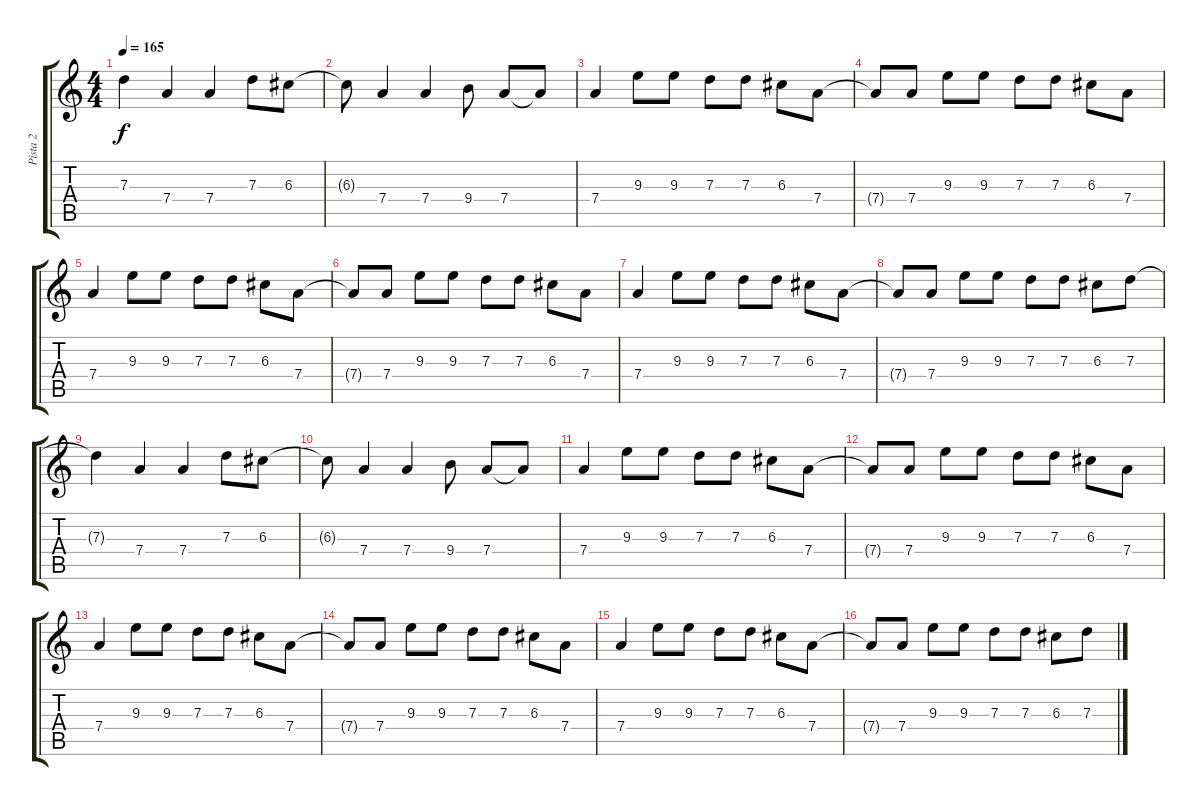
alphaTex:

\track ("Pista 2" "Pista 2") {instrument distortionguitar}
\staff {score tabs}
\tuning (E4 B3 G3 D3 A2 E2) {hide}
\ts (4 4)
\tempo 165
\clef g2
\ks c
7.3{t}.4{dy f} 7.4.4 7.4.4 7.3.8 6.3.8 |
6.3{t}.8 7.4.4 7.4.4 9.4.8 7.4.8 7.4{t}.8 |
7.4.4 9.3.8 9.3.8 7.3.8 7.3.8 6.3.8 7.4.8 |
7.4{t}.8 7.4.8 9.3.8 9.3.8 7.3.8 7.3.8 6.3.8 7.4.8 |
7.4.4 9.3.8 9.3.8 7.3.8 7.3.8 6.3.8 7.4.8 |
7.4{t}.8 7.4.8 9.3.8 9.3.8 7.3.8 7.3.8 6.3.8 7.4.8 |
7.4.4 9.3.8 9.3.8 7.3.8 7.3.8 6.3.8 7.4.8 |
7.4{t}.8 7.4.8 9.3.8 9.3.8 7.3.8 7.3.8 6.3.8 7.3.8 |
7.3{t}.4 7.4.4 7.4.4 7.3.8 6.3.8 |
6.3{t}.8 7.4.4 7.4.4 9.4.8 7.4.8 7.4{t}.8 |
7.4.4 9.3.8 9.3.8 7.3.8 7.3.8 6.3.8 7.4.8 |
7.4{t}.8 7.4.8 9.3.8 9.3.8 7.3.8 7.3.8 6.3.8 7.4.8 |
7.4.4 9.3.8 9.3.8 7.3.8 7.3.8 6.3.8 7.4.8 |
7.4{t}.8 7.4.8 9.3.8 9.3.8 7.3.8 7.3.8 6.3.8 7.4.8 |
7.4.4 9.3.8 9.3.8 7.3.8 7.3.8 6.3.8 7.4.8 |
7.4{t}.8 7.4.8 9.3.8 9.3.8 7.3.8 7.3.8 6.3.8 7.3.8
